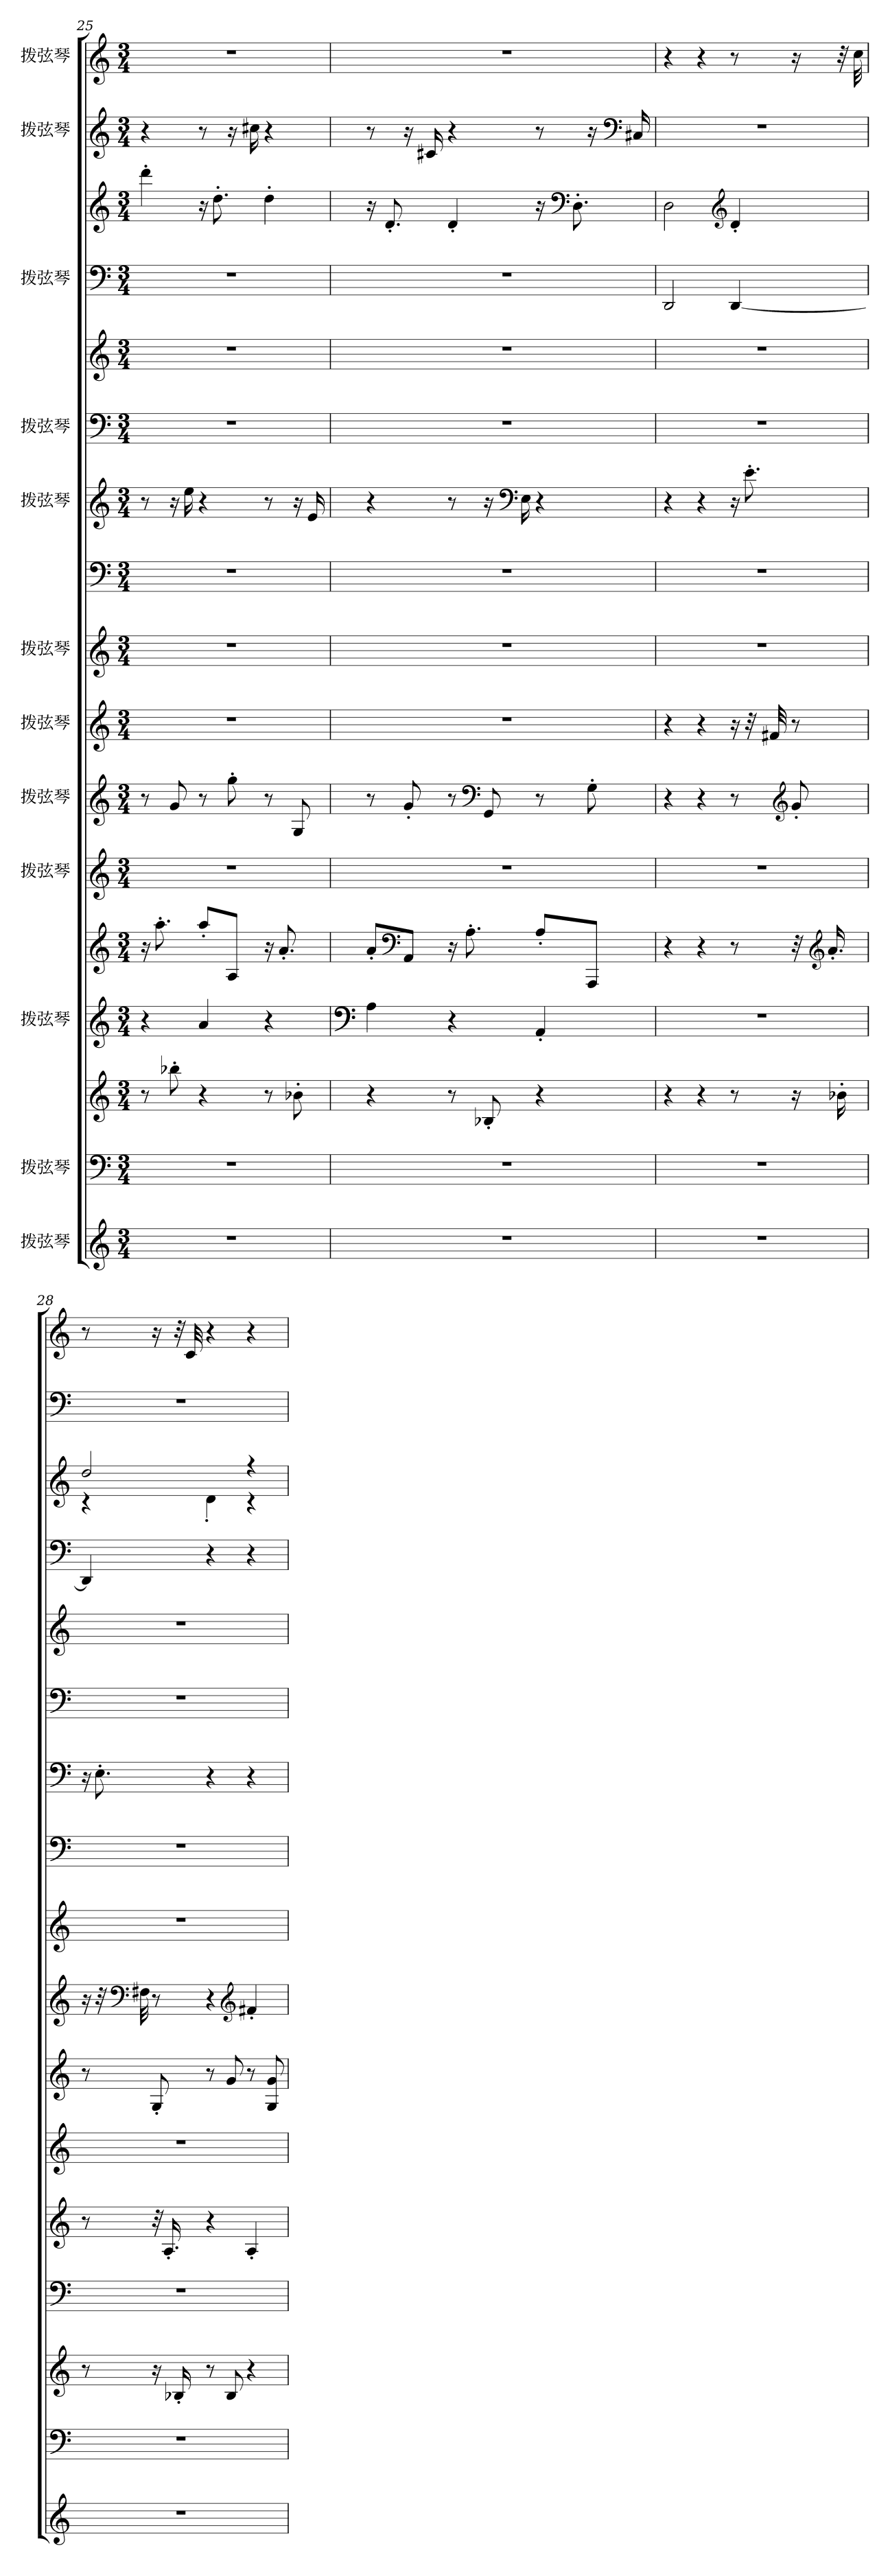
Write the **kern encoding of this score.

**kern	**kern	**kern	**kern	**kern	**kern	**kern	**kern	**kern	**kern	**kern	**kern	**kern	**kern	**kern	**kern	**kern
*part12	*part11	*part11	*part10	*part10	*part9	*part8	*part7	*part6	*part6	*part5	*part4	*part4	*part3	*part3	*part2	*part1
*staff17	*staff16	*staff15	*staff14	*staff13	*staff12	*staff11	*staff10	*staff9	*staff8	*staff7	*staff6	*staff5	*staff4	*staff3	*staff2	*staff1
*I"拨弦琴	*I"拨弦琴	*	*I"拨弦琴	*	*I"拨弦琴	*I"拨弦琴	*I"拨弦琴	*I"拨弦琴	*	*I"拨弦琴	*I"拨弦琴	*	*I"拨弦琴	*	*I"拨弦琴	*I"拨弦琴
!!LO:PB:g=z
*clefG2	*clefF4	*clefG2	*clefG2	*clefG2	*clefG2	*clefG2	*clefG2	*clefG2	*clefF4	*clefG2	*clefF4	*clefG2	*clefF4	*clefG2	*clefG2	*clefG2
*k[]	*k[]	*k[]	*k[]	*k[]	*k[]	*k[]	*k[]	*k[]	*k[]	*k[]	*k[]	*k[]	*k[]	*k[]	*k[]	*k[]
*M3/4	*M3/4	*M3/4	*M3/4	*M3/4	*M3/4	*M3/4	*M3/4	*M3/4	*M3/4	*M3/4	*M3/4	*M3/4	*M3/4	*M3/4	*M3/4	*M3/4
=25	=25	=25	=25	=25	=25	=25	=25	=25	=25	=25	=25	=25	=25	=25	=25	=25
2.r	2.r	8r	4r	16r	2.r	8r	2.r	2.r	2.r	8r	2.r	2.r	2.r	4ddd'\	4r	2.r
.	.	.	.	8.aa'\	.	.	.	.	.	.	.	.	.	.	.	.
.	.	8bb-X'\	.	.	.	8g/	.	.	.	16r	.	.	.	.	.	.
.	.	.	.	.	.	.	.	.	.	16ee\	.	.	.	.	.	.
.	.	4r	4a/	8aa'/L	.	8r	.	.	.	4r	.	.	.	16r	8r	.
.	.	.	.	.	.	.	.	.	.	.	.	.	.	8.dd'\	.	.
.	.	.	.	8A/J	.	8gg'\	.	.	.	.	.	.	.	.	16r	.
.	.	.	.	.	.	.	.	.	.	.	.	.	.	.	16cc#X\	.
.	.	8r	4r	16r	.	8r	.	.	.	8r	.	.	.	4dd'\	4r	.
.	.	.	.	8.a'/	.	.	.	.	.	.	.	.	.	.	.	.
.	.	8b-X'\	.	.	.	8G/	.	.	.	16r	.	.	.	.	.	.
.	.	.	.	.	.	.	.	.	.	16e/	.	.	.	.	.	.
=26	=26	=26	=26	=26	=26	=26	=26	=26	=26	=26	=26	=26	=26	=26	=26	=26
*	*	*	*clefF4	*	*	*	*	*	*	*	*	*	*	*	*	*
2.r	2.r	4r	4A\	8a'/L	2.r	8r	2.r	2.r	2.r	4r	2.r	2.r	2.r	16r	8r	2.r
.	.	.	.	.	.	.	.	.	.	.	.	.	.	8.d'/	.	.
*	*	*	*	*clefF4	*	*	*	*	*	*	*	*	*	*	*	*
.	.	.	.	8AA/J	.	8g'/	.	.	.	.	.	.	.	.	16r	.
.	.	.	.	.	.	.	.	.	.	.	.	.	.	.	16c#X/	.
.	.	8r	4r	16r	.	8r	.	.	.	8r	.	.	.	4d'/	4r	.
.	.	.	.	8.A'\	.	.	.	.	.	.	.	.	.	.	.	.
*	*	*	*	*	*	*clefF4	*	*	*	*	*	*	*	*	*	*
.	.	8B-X'/	.	.	.	8GG/	.	.	.	16r	.	.	.	.	.	.
*	*	*	*	*	*	*	*	*	*	*clefF4	*	*	*	*	*	*
.	.	.	.	.	.	.	.	.	.	16E\	.	.	.	.	.	.
.	.	4r	4AA'/	8A'/L	.	8r	.	.	.	4r	.	.	.	16r	8r	.
*	*	*	*	*	*	*	*	*	*	*	*	*	*	*clefF4	*	*
.	.	.	.	.	.	.	.	.	.	.	.	.	.	8.D'\	.	.
.	.	.	.	8AAA/J	.	8G'\	.	.	.	.	.	.	.	.	16r	.
*	*	*	*	*	*	*	*	*	*	*	*	*	*	*	*clefF4	*
.	.	.	.	.	.	.	.	.	.	.	.	.	.	.	16C#X/	.
!!LO:PB:g=z
=27	=27	=27	=27	=27	=27	=27	=27	=27	=27	=27	=27	=27	=27	=27	=27	=27
2.r	2.r	4r	2.r	4r	2.r	4r	4r	2.r	2.r	4r	2.r	2.r	2DD/	2D\	2.r	4r
.	.	4r	.	4r	.	4r	4r	.	.	4r	.	.	.	.	.	4r
*	*	*	*	*	*	*	*	*	*	*	*	*	*	*clefG2	*	*
.	.	8r	.	8r	.	8r	16r	.	.	16r	.	.	[4DD/	4d'/	.	8r
.	.	.	.	.	.	.	32r	.	.	8.e'\	.	.	.	.	.	.
.	.	.	.	.	.	.	32f#X/	.	.	.	.	.	.	.	.	.
*	*	*	*	*	*	*clefG2	*	*	*	*	*	*	*	*	*	*
.	.	16r	.	32r	.	8g'/	8r	.	.	.	.	.	.	.	.	16r
*	*	*	*	*clefG2	*	*	*	*	*	*	*	*	*	*	*	*
.	.	.	.	16.a'/	.	.	.	.	.	.	.	.	.	.	.	.
.	.	16b-X'\	.	.	.	.	.	.	.	.	.	.	.	.	.	32r
.	.	.	.	.	.	.	.	.	.	.	.	.	.	.	.	32cc\
=28	=28	=28	=28	=28	=28	=28	=28	=28	=28	=28	=28	=28	=28	=28	=28	=28
*	*	*	*	*	*	*	*	*	*	*	*	*	*	*^	*	*
2.r	2.r	8r	2.r	8r	2.r	8r	16r	2.r	2.r	16r	2.r	2.r	4DD/]	2dd/	4r	2.r	8r
.	.	.	.	.	.	.	32r	.	.	8.E'\	.	.	.	.	.	.	.
*	*	*	*	*	*	*	*clefF4	*	*	*	*	*	*	*	*	*	*
.	.	.	.	.	.	.	32F#X\	.	.	.	.	.	.	.	.	.	.
.	.	16r	.	32r	.	8G'/	8r	.	.	.	.	.	.	.	.	.	16r
.	.	.	.	16.A'/	.	.	.	.	.	.	.	.	.	.	.	.	.
.	.	16B-X'/	.	.	.	.	.	.	.	.	.	.	.	.	.	.	32r
.	.	.	.	.	.	.	.	.	.	.	.	.	.	.	.	.	32c/
.	.	8r	.	4r	.	8r	4r	.	.	4r	.	.	4r	.	4d'\	.	4r
.	.	8B-/	.	.	.	8g/	.	.	.	.	.	.	.	.	.	.	.
*	*	*	*	*	*	*	*clefG2	*	*	*	*	*	*	*	*	*	*
.	.	4r	.	4A'/	.	8r	4f#X'/	.	.	4r	.	.	4r	4r	4r	.	4r
.	.	.	.	.	.	8G/ 8g/	.	.	.	.	.	.	.	.	.	.	.
*	*	*	*	*	*	*	*	*	*	*	*	*	*	*v	*v	*	*
=	=	=	=	=	=	=	=	=	=	=	=	=	=	=	=	=
*-	*-	*-	*-	*-	*-	*-	*-	*-	*-	*-	*-	*-	*-	*-	*-	*-
